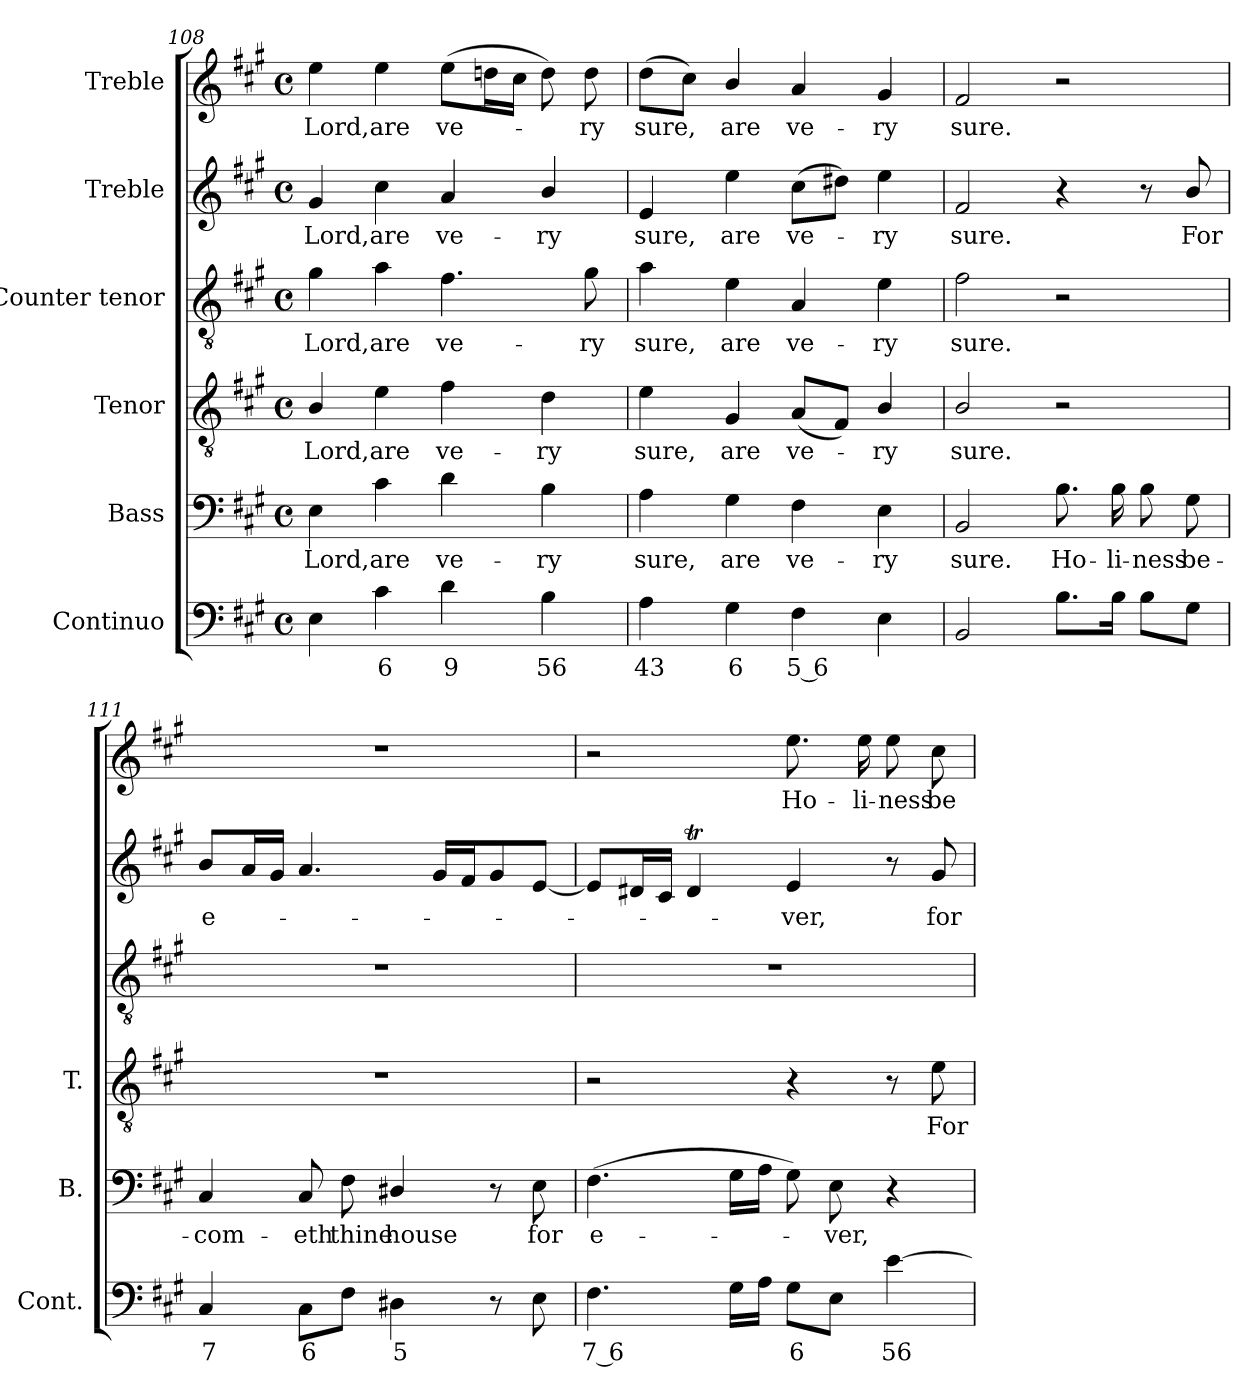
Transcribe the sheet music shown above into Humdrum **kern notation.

**kern	**text	**kern	**text	**kern	**text	**kern	**text	**kern	**text	**kern	**text
*part6	*part6	*part5	*part5	*part4	*part4	*part3	*part3	*part2	*part2	*part1	*part1
*staff6	*staff6	*staff5	*staff5	*staff4	*staff4	*staff3	*staff3	*staff2	*staff2	*staff1	*staff1
*I"Continuo	*	*I"Bass	*	*I"Tenor	*	*I"Counter tenor	*	*I"Treble	*	*I"Treble	*
*I'Cont.	*	*I'B.	*	*I'T.	*	*	*	*	*	*	*
*clefF4	*	*clefF4	*	*clefGv2	*	*clefGv2	*	*clefG2	*	*clefG2	*
*	*	*	*	*ITrd7c12	*	*ITrd7c12	*	*	*	*	*
*k[f#c#g#]	*	*k[f#c#g#]	*	*k[f#c#g#]	*	*k[f#c#g#]	*	*k[f#c#g#]	*	*k[f#c#g#]	*
*A:	*	*A:	*	*A:	*	*A:	*	*A:	*	*A:	*
*M4/4	*	*M4/4	*	*M4/4	*	*M4/4	*	*M4/4	*	*M4/4	*
*met(c)	*	*met(c)	*	*met(c)	*	*met(c)	*	*met(c)	*	*met(c)	*
=108	=108	=108	=108	=108	=108	=108	=108	=108	=108	=108	=108
!	!	!	!LO:LY:b:color=#000000	!	!	!	!	!	!	!	!
!	!	!	!	!	!LO:LY:b:color=#000000	!	!	!	!	!	!
!	!	!	!	!	!	!	!LO:LY:b:color=#000000	!	!	!	!
!	!	!	!	!	!	!	!	!	!LO:LY:b:color=#000000	!	!
!	!	!	!	!	!	!	!	!	!	!	!LO:LY:b:color=#000000
4Ei\	.	4Ei\	Lord,	4BBi/	Lord,	4G#i\	Lord,	4g#i/	Lord,	4eei\	Lord,
!	!LO:LY:b:color=#000000	!	!	!	!	!	!	!	!	!	!
!	!	!	!LO:LY:b:color=#000000	!	!	!	!	!	!	!	!
!	!	!	!	!	!LO:LY:b:color=#000000	!	!	!	!	!	!
!	!	!	!	!	!	!	!LO:LY:b:color=#000000	!	!	!	!
!	!	!	!	!	!	!	!	!	!LO:LY:b:color=#000000	!	!
!	!	!	!	!	!	!	!	!	!	!	!LO:LY:b:color=#000000
4c#i\	6	4c#i\	are	4Ei\	are	4Ai\	are	4cc#i\	are	4eei\	are
!	!LO:LY:b:color=#000000	!	!	!	!	!	!	!	!	!	!
!	!	!	!LO:LY:b:color=#000000	!	!	!	!	!	!	!	!
!	!	!	!	!	!LO:LY:b:color=#000000	!	!	!	!	!	!
!	!	!	!	!	!	!	!LO:LY:b:color=#000000	!	!	!	!
!	!	!	!	!	!	!	!	!	!LO:LY:b:color=#000000	!	!
!	!	!	!	!	!	!	!	!	!	!	!LO:LY:b:color=#000000
4di\	9	4di\	ve-	4F#i\	ve-	4.F#i\	ve-	4ai/	ve-	(8eei\L	ve-
.	.	.	.	.	.	.	.	.	.	16ddni\L	.
.	.	.	.	.	.	.	.	.	.	16cc#i\JJ	.
!	!LO:LY:b:color=#000000	!	!	!	!	!	!	!	!	!	!
!	!	!	!LO:LY:b:color=#000000	!	!	!	!	!	!	!	!
!	!	!	!	!	!LO:LY:b:color=#000000	!	!	!	!	!	!
!	!	!	!	!	!	!	!	!	!LO:LY:b:color=#000000	!	!
4Bi\	56	4Bi\	-ry	4Di\	-ry	.	.	4bi/	-ry	8ddi\)	.
!	!	!	!	!	!	!	!LO:LY:b:color=#000000	!	!	!	!
!	!	!	!	!	!	!	!	!	!	!	!LO:LY:b:color=#000000
.	.	.	.	.	.	8G#i\	-ry	.	.	8ddi\	-ry
=109	=109	=109	=109	=109	=109	=109	=109	=109	=109	=109	=109
!	!LO:LY:b:color=#000000	!	!	!	!	!	!	!	!	!	!
!	!	!	!LO:LY:b:color=#000000	!	!	!	!	!	!	!	!
!	!	!	!	!	!LO:LY:b:color=#000000	!	!	!	!	!	!
!	!	!	!	!	!	!	!LO:LY:b:color=#000000	!	!	!	!
!	!	!	!	!	!	!	!	!	!LO:LY:b:color=#000000	!	!
!	!	!	!	!	!	!	!	!	!	!	!LO:LY:b:color=#000000
4Ai\	43	4Ai\	sure,	4Ei\	sure,	4Ai\	sure,	4ei/	sure,	(8ddi\L	sure,
.	.	.	.	.	.	.	.	.	.	8cc#i\J)	.
!	!LO:LY:b:color=#000000	!	!	!	!	!	!	!	!	!	!
!	!	!	!LO:LY:b:color=#000000	!	!	!	!	!	!	!	!
!	!	!	!	!	!LO:LY:b:color=#000000	!	!	!	!	!	!
!	!	!	!	!	!	!	!LO:LY:b:color=#000000	!	!	!	!
!	!	!	!	!	!	!	!	!	!LO:LY:b:color=#000000	!	!
!	!	!	!	!	!	!	!	!	!	!	!LO:LY:b:color=#000000
4G#i\	6	4G#i\	are	4GG#i/	are	4Ei\	are	4eei\	are	4bi/	are
!	!LO:LY:b:color=#000000	!	!	!	!	!	!	!	!	!	!
!	!	!	!LO:LY:b:color=#000000	!	!	!	!	!	!	!	!
!	!	!	!	!	!LO:LY:b:color=#000000	!	!	!	!	!	!
!	!	!	!	!	!	!	!LO:LY:b:color=#000000	!	!	!	!
!	!	!	!	!	!	!	!	!	!LO:LY:b:color=#000000	!	!
!	!	!	!	!	!	!	!	!	!	!	!LO:LY:b:color=#000000
4F#i\	5 6	4F#i\	ve-	(8AAi/L	ve-	4AAi/	ve-	(8cc#i\L	ve-	4ai/	ve-
.	.	.	.	8FF#i/J)	.	.	.	8dd#Xi\J)	.	.	.
!	!	!	!LO:LY:b:color=#000000	!	!	!	!	!	!	!	!
!	!	!	!	!	!LO:LY:b:color=#000000	!	!	!	!	!	!
!	!	!	!	!	!	!	!LO:LY:b:color=#000000	!	!	!	!
!	!	!	!	!	!	!	!	!	!LO:LY:b:color=#000000	!	!
!	!	!	!	!	!	!	!	!	!	!	!LO:LY:b:color=#000000
4Ei\	.	4Ei\	-ry	4BBi/	-ry	4Ei\	-ry	4eei\	-ry	4g#i/	-ry
=110	=110	=110	=110	=110	=110	=110	=110	=110	=110	=110	=110
!	!	!	!LO:LY:b:color=#000000	!	!	!	!	!	!	!	!
!	!	!	!	!	!LO:LY:b:color=#000000	!	!	!	!	!	!
!	!	!	!	!	!	!	!LO:LY:b:color=#000000	!	!	!	!
!	!	!	!	!	!	!	!	!	!LO:LY:b:color=#000000	!	!
!	!	!	!	!	!	!	!	!	!	!	!LO:LY:b:color=#000000
2BBi/	.	2BBi/	sure.	2BBi/	sure.	2F#i\	sure.	2f#i/	sure.	2f#i/	sure.
!	!	!	!LO:LY:b:color=#000000	!	!	!	!	!	!	!	!
8.Bi\L	.	8.Bi\	Ho-	2r	.	2r	.	4r	.	2r	.
!	!	!	!LO:LY:b:color=#000000	!	!	!	!	!	!	!	!
16Bi\Jk	.	16Bi\	-li-	.	.	.	.	.	.	.	.
!	!	!	!LO:LY:b:color=#000000	!	!	!	!	!	!	!	!
8Bi\L	.	8Bi\	-ness	.	.	.	.	8r	.	.	.
!	!	!	!LO:LY:b:color=#000000	!	!	!	!	!	!	!	!
!	!	!	!	!	!	!	!	!	!LO:LY:b:color=#000000	!	!
8G#i\J	.	8G#i\	be-	.	.	.	.	8bi/	For	.	.
!!LO:LB:g=z
=111	=111	=111	=111	=111	=111	=111	=111	=111	=111	=111	=111
!	!LO:LY:b:color=#000000	!	!	!	!	!	!	!	!	!	!
!	!	!	!LO:LY:b:color=#000000	!	!	!	!	!	!	!	!
!	!	!	!	!	!	!	!	!	!LO:LY:b:color=#000000	!	!
4C#i/	7	4C#i/	-com-	1r	.	1r	.	8bi/L	e-	1r	.
.	.	.	.	.	.	.	.	16ai/L	.	.	.
.	.	.	.	.	.	.	.	16g#i/JJ	.	.	.
!	!LO:LY:b:color=#000000	!	!	!	!	!	!	!	!	!	!
!	!	!	!LO:LY:b:color=#000000	!	!	!	!	!	!	!	!
8C#i\L	6	8C#i/	-eth	.	.	.	.	4.ai/	.	.	.
!	!	!	!LO:LY:b:color=#000000	!	!	!	!	!	!	!	!
8F#i\J	.	8F#i\	thine	.	.	.	.	.	.	.	.
!	!LO:LY:b:color=#000000	!	!	!	!	!	!	!	!	!	!
!	!	!	!LO:LY:b:color=#000000	!	!	!	!	!	!	!	!
4D#Xi\	5	4D#Xi/	house	.	.	.	.	.	.	.	.
.	.	.	.	.	.	.	.	16g#i/LL	.	.	.
.	.	.	.	.	.	.	.	16f#i/J	.	.	.
8r	.	8r	.	.	.	.	.	8g#i/	.	.	.
!	!	!	!LO:LY:b:color=#000000	!	!	!	!	!	!	!	!
8Ei\	.	8Ei\	for	.	.	.	.	[8ei/J	.	.	.
=112	=112	=112	=112	=112	=112	=112	=112	=112	=112	=112	=112
!	!LO:LY:b:color=#000000	!	!	!	!	!	!	!	!	!	!
!	!	!	!LO:LY:b:color=#000000	!	!	!	!	!	!	!	!
4.F#i\	7 6	(4.F#i\	e-	2r	.	1r	.	8ei/L]	.	2r	.
.	.	.	.	.	.	.	.	16d#Xi/L	.	.	.
.	.	.	.	.	.	.	.	16c#i/JJ	.	.	.
.	.	.	.	.	.	.	.	4d#ti/	.	.	.
16G#i\LL	.	16G#i\LL	.	.	.	.	.	.	.	.	.
16Ai\JJ	.	16Ai\JJ	.	.	.	.	.	.	.	.	.
!	!LO:LY:b:color=#000000	!	!	!	!	!	!	!	!	!	!
!	!	!	!	!	!	!	!	!	!LO:LY:b:color=#000000	!	!
!	!	!	!	!	!	!	!	!	!	!	!LO:LY:b:color=#000000
8G#i\L	6	8G#i\)	.	4r	.	.	.	4ei/	-ver,	8.eei\	Ho-
!	!	!	!LO:LY:b:color=#000000	!	!	!	!	!	!	!	!
8Ei\J	.	8Ei\	-ver,	.	.	.	.	.	.	.	.
!	!	!	!	!	!	!	!	!	!	!	!LO:LY:b:color=#000000
.	.	.	.	.	.	.	.	.	.	16eei\	-li-
!	!LO:LY:b:color=#000000	!	!	!	!	!	!	!	!	!	!
!	!	!	!	!	!	!	!	!	!	!	!LO:LY:b:color=#000000
[4ei\	56	4r	.	8r	.	.	.	8r	.	8eei\	-ness
!	!	!	!	!	!LO:LY:b:color=#000000	!	!	!	!	!	!
!	!	!	!	!	!	!	!	!	!LO:LY:b:color=#000000	!	!
!	!	!	!	!	!	!	!	!	!	!	!LO:LY:b:color=#000000
.	.	.	.	8Ei\	For	.	.	8g#i/	for	8cc#i\	be-
=	=	=	=	=	=	=	=	=	=	=	=
*-	*-	*-	*-	*-	*-	*-	*-	*-	*-	*-	*-
